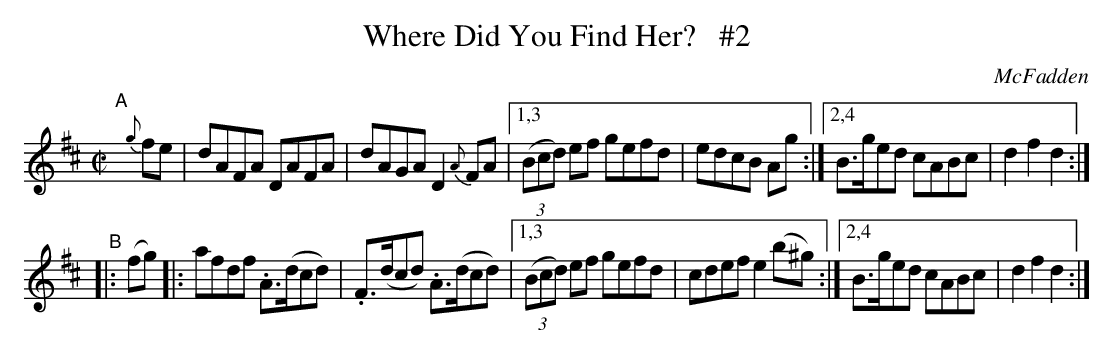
X:1
T: Where Did You Find Her?   #2
O: McFadden
M: C|
L: 1/8
K: D
"^A"\
[|] {g}fe | dAFA DAFA | dAGA D2{A}FA |\
[1,3 ((3Bcd) ef gefd | edcB Ag :|\
[2,4 B>ged cABc | d2f2 d2 :|
"^B"\
|: (fg) |: afdf .A>(dcd) | .F>(dcd) .A>(dcd) |\
[1,3 ((3Bcd) ef gefd | cdef e2(b^g) :|\
[2,4  B>ged cABc | d2f2 d2 :|
